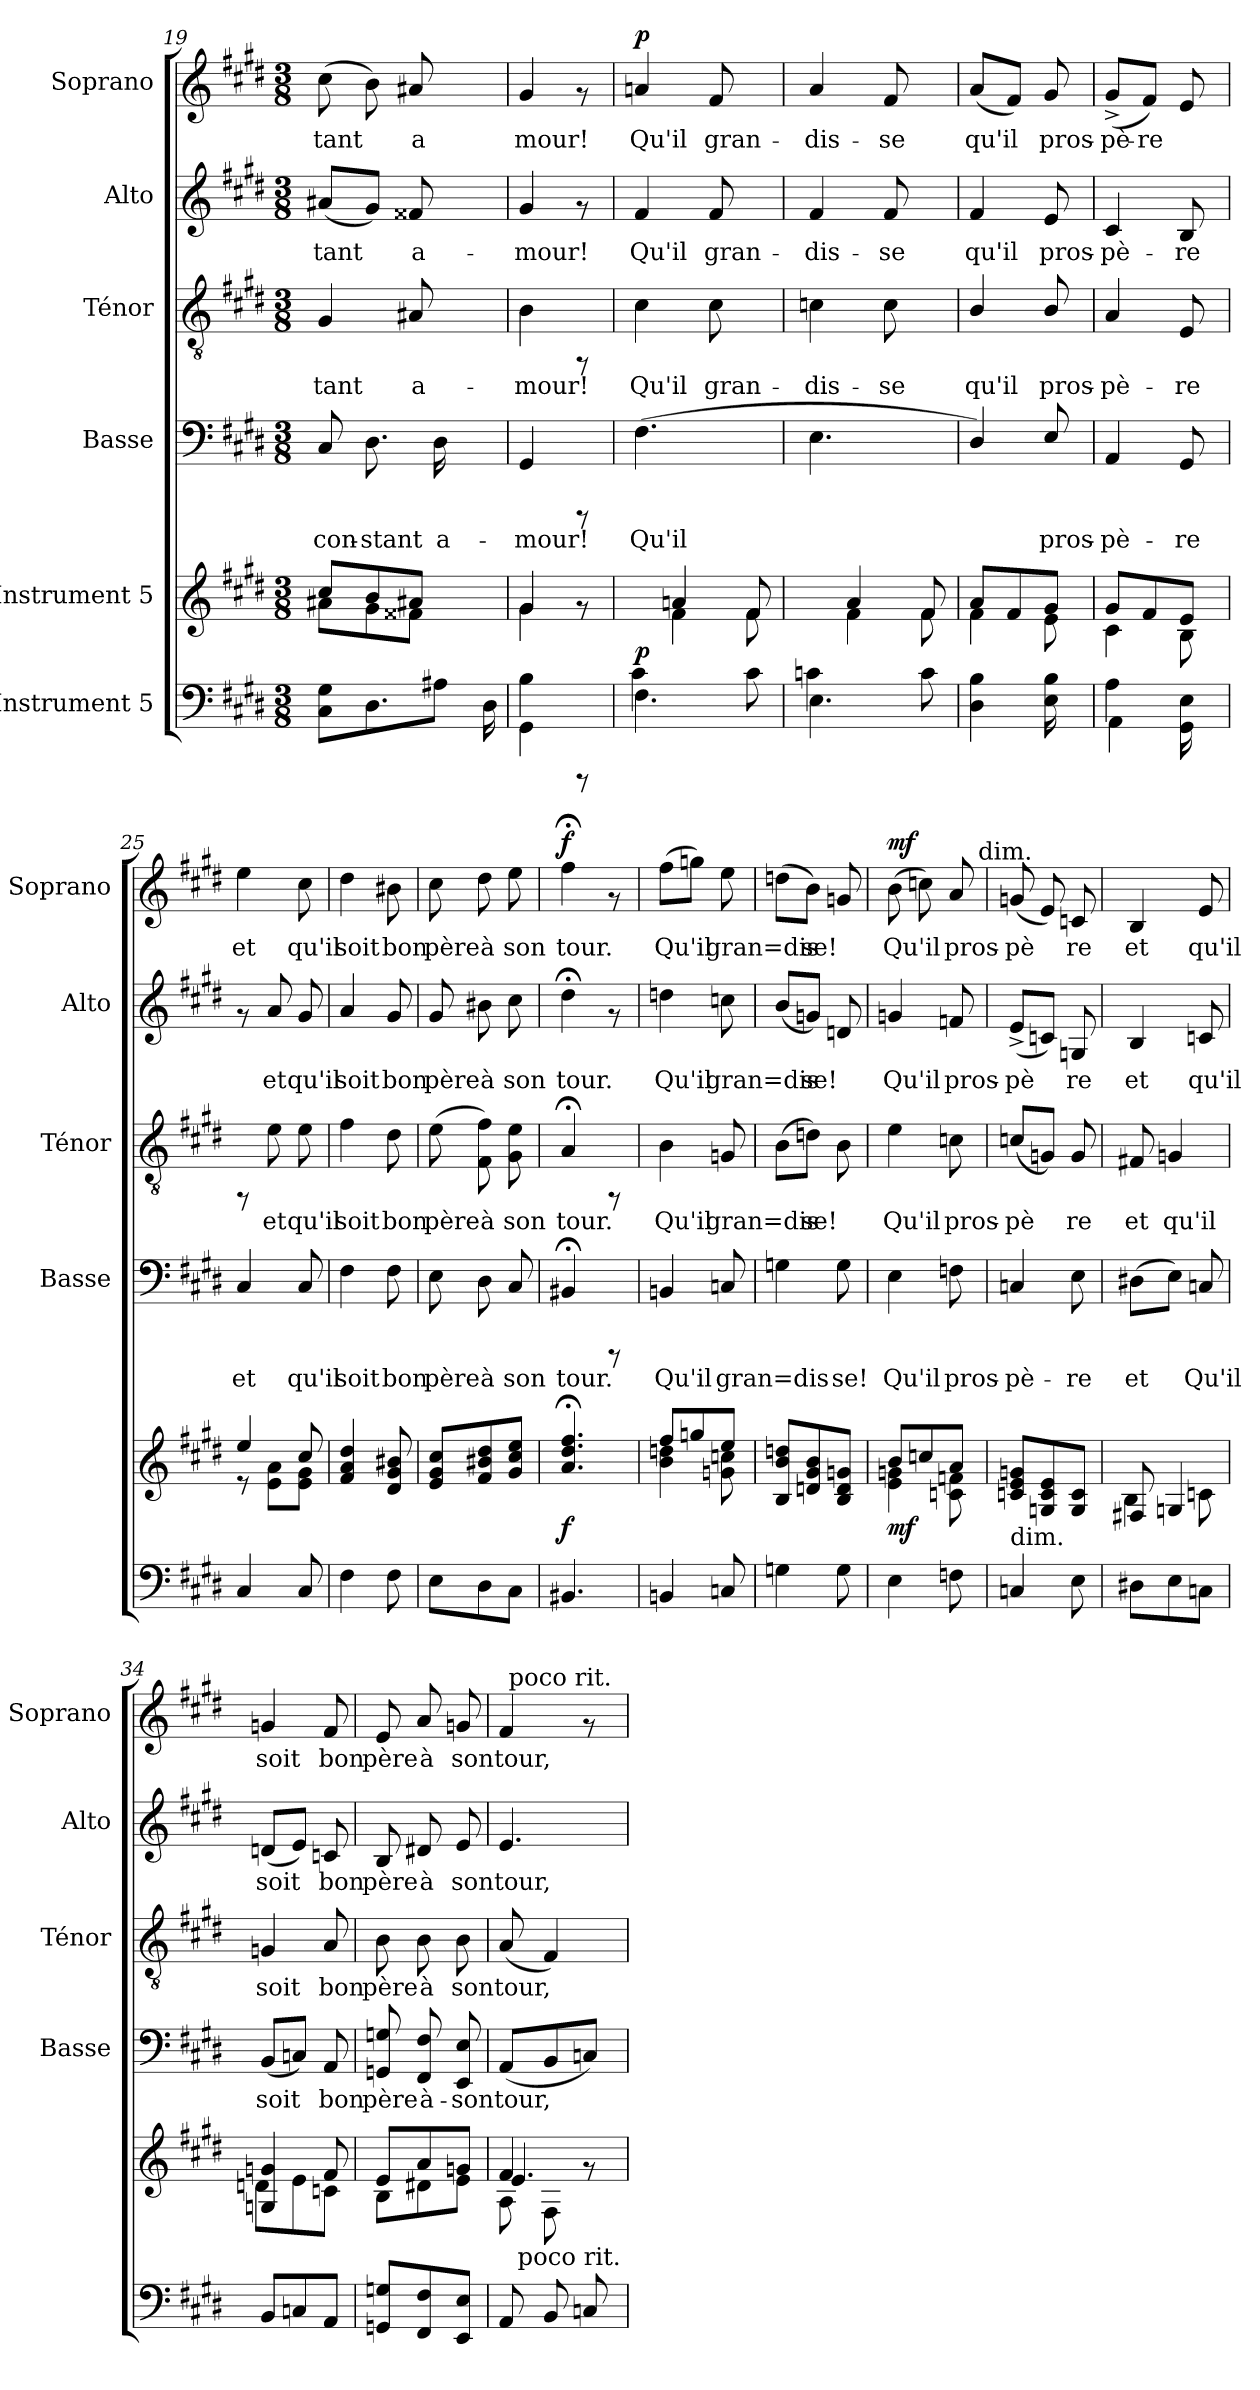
**kern	**dynam	**kern	**dynam	**kern	**text	**kern	**text	**kern	**text	**kern	**text	**dynam
*part6	*part6	*part5	*part5	*part4	*part4	*part3	*part3	*part2	*part2	*part1	*part1	*part1
*staff6	*staff6	*staff5	*staff5	*staff4	*staff4	*staff3	*staff3	*staff2	*staff2	*staff1	*staff1	*staff1
*I"Instrument 5	*	*I"Instrument 5	*	*I"Basse	*	*I"Ténor	*	*I"Alto	*	*I"Soprano	*	*
*	*	*	*	*I'Basse	*	*I'Ténor	*	*I'Alto	*	*I'Soprano	*	*
*clefF4	*	*clefG2	*	*clefF4	*	*clefGv2	*	*clefG2	*	*clefG2	*	*
*k[f#c#g#d#]	*	*k[f#c#g#d#]	*	*k[f#c#g#d#]	*	*k[f#c#g#d#]	*	*k[f#c#g#d#]	*	*k[f#c#g#d#]	*	*
*E:	*	*E:	*	*E:	*	*E:	*	*E:	*	*E:	*	*
*M3/8	*	*M3/8	*	*M3/8	*	*M3/8	*	*M3/8	*	*M3/8	*	*
=19	=19	=19	=19	=19	=19	=19	=19	=19	=19	=19	=19	=19
*	*	*^	*	*	*	*	*	*	*	*	*	*
!	!	!	!	!	!	!LO:LY:b:rj	!	!LO:LY:b:rj	!	!LO:LY:b:rj	!	!LO:LY:b:rj	!
8C#\ 8G#\L	.	8cc#/L	8a#X\L	.	8C#/	con-	4G#/	-tant	(<8a#X/L	-tant	(>8cc#\	-tant	.
!	!	!	!	!	!	!LO:LY:b:rj	!	!	!	!LO:LY:b:rj	!	!LO:LY:b:rj	!
8.D#\	.	8b/	8g#\	.	8.D#\	-stant	.	.	8g#/J)	.	8b\)	.	.
!	!	!	!	!	!	!	!	!LO:LY:b:rj	!	!LO:LY:b:rj	!	!LO:LY:b:rj	!
.	.	8a#X/J	8f##X\J	.	.	.	8A#X/	a-	8f##X/	a-	8a#X/	a	.
!	!	!	!	!	!	!LO:LY:b:rj	!	!	!	!	!	!	!
8A#X\J	.	.	.	.	16D#\	a-	.	.	.	.	.	.	.
.	.	8ryy	8ryy	.	8ryy	.	8ryy	.	8ryy	.	8ryy	.	.
16D#\	.	.	.	.	.	.	.	.	.	.	.	.	.
=20	=20	=20	=20	=20	=20	=20	=20	=20	=20	=20	=20	=20	=20
*^	*	*	*	*	*	*	*	*	*	*	*	*	*
!	!	!	!	!	!	!	!LO:LY:b:rj	!	!LO:LY:b:rj	!	!LO:LY:b:rj	!	!LO:LY:b:rj	!
4GG#\	4B\	.	4g#/	4g#\	.	4GG#/	-mour!	4B\	-mour!	4g#/	-mour!	4g#/	mour!	.
8rCCC	8ryy	.	8rf	8ryy	.	8rCCC	.	8rFF	.	8rf	.	8rf	.	.
!!LO:LB:g=z
=21	=21	=21	=21	=21	=21	=21	=21	=21	=21	=21	=21	=21	=21	=21
!	!	!LO:DY:a	!	!	!	!	!LO:LY:b:rj	!	!LO:LY:b:rj	!	!LO:LY:b:rj	!	!LO:LY:b:rj	!LO:DY:a
4.F#\	4c#\	p	8ryy	8ryy	.	(>4.F#\	Qu'il	4c#\	Qu'il	4f#/	Qu'il	4an/	Qu'il	p
.	.	.	4an/	4f#\	.	.	.	.	.	.	.	.	.	.
!	!	!	!	!	!	!	!	!	!LO:LY:b:rj	!	!LO:LY:b:rj	!	!LO:LY:b:rj	!
.	4ryy	.	.	.	.	.	.	8c#\	gran-	8f#/	gran-	8f#/	gran-	.
8c#\	.	.	8f#/	8f#\	.	8ryy	.	8ryy	.	8ryy	.	8ryy	.	.
=22	=22	=22	=22	=22	=22	=22	=22	=22	=22	=22	=22	=22	=22	=22
!	!	!	!	!	!	!	!LO:LY:b:rj	!	!LO:LY:b:rj	!	!LO:LY:b:rj	!	!LO:LY:b:rj	!
4.E\	4cn\	.	8ryy	8ryy	.	4.E\	.	4cn\	-dis-	4f#/	-dis-	4a/	-dis-	.
.	.	.	4a/	4f#\	.	.	.	.	.	.	.	.	.	.
!	!	!	!	!	!	!	!	!	!LO:LY:b:rj	!	!LO:LY:b:rj	!	!LO:LY:b:rj	!
.	4ryy	.	.	.	.	.	.	8c\	-se	8f#/	-se	8f#/	-se	.
8c\	.	.	8f#/	8f#\	.	8ryy	.	8ryy	.	8ryy	.	8ryy	.	.
*v	*v	*	*	*	*	*	*	*	*	*	*	*	*	*
=23	=23	=23	=23	=23	=23	=23	=23	=23	=23	=23	=23	=23	=23
!	!	!	!	!	!	!LO:LY:b:rj	!	!LO:LY:b:rj	!	!LO:LY:b:rj	!	!LO:LY:b:rj	!
4B\ 4D#\	.	8a/L	4f#\	.	4D#/)	.	4B/	qu'il	4f#/	qu'il	(<8a/L	qu'il	.
!	!	!	!	!	!	!	!	!	!	!	!	!LO:LY:b:rj	!
.	.	8f#/	.	.	.	.	.	.	.	.	8f#/J)	.	.
!	!	!	!	!	!	!LO:LY:b:rj	!	!LO:LY:b:rj	!	!LO:LY:b:rj	!	!LO:LY:b:rj	!
16B\ 16E\	.	8g#/J	8e\	.	8E/	pros-	8B/	pros-	8e/	pros-	8g#/	pros-	.
16ryy	.	.	.	.	.	.	.	.	.	.	.	.	.
=24	=24	=24	=24	=24	=24	=24	=24	=24	=24	=24	=24	=24	=24
*^	*	*	*	*	*	*	*	*	*	*	*	*	*
!	!	!	!	!	!	!	!LO:LY:b:rj	!	!LO:LY:b:rj	!	!LO:LY:b:rj	!	!LO:LY:b:rj	!
4A\	4AA\	.	8g#/L	4c#\	.	4AA/	-pè-	4A/	-pè-	4c#/	-pè-	(<8g#^>/L	-pè-	.
!	!	!	!	!	!	!	!	!	!	!	!	!	!LO:LY:b:rj	!
.	.	.	8f#/	.	.	.	.	.	.	.	.	8f#/J)	-re	.
!	!	!	!	!	!	!	!LO:LY:b:rj	!	!LO:LY:b:rj	!	!LO:LY:b:rj	!	!LO:LY:b:rj	!
16E\ 16GG#\	16ryy	.	8e/J	8B\	.	8GG#/	-re	8E/	-re	8B/	-re	8e/	.	.
16ryy	16ryy	.	.	.	.	.	.	.	.	.	.	.	.	.
=25	=25	=25	=25	=25	=25	=25	=25	=25	=25	=25	=25	=25	=25	=25
!	!	!	!	!	!	!	!LO:LY:b:rj	!	!	!	!	!	!LO:LY:b:rj	!
*v	*v	*	*	*	*	*	*	*	*	*	*	*	*	*
4C#/	.	4ee/	8re	.	4C#/	et	8rFF	.	8rf	.	4ee\	et	.
!	!	!	!	!	!	!	!	!LO:LY:b:rj	!	!LO:LY:b:rj	!	!	!
.	.	.	8e\ 8a\L	.	.	.	8e\	et	8a/	et	.	.	.
!	!	!	!	!	!	!LO:LY:b:rj	!	!LO:LY:b:rj	!	!LO:LY:b:rj	!	!LO:LY:b:rj	!
8C#/	.	8cc#/	8e\ 8g#\J	.	8C#/	qu'il	8e\	qu'il	8g#/	qu'il	8cc#\	qu'il	.
=26	=26	=26	=26	=26	=26	=26	=26	=26	=26	=26	=26	=26	=26
!	!	!	!	!	!	!LO:LY:b:rj	!	!LO:LY:b:rj	!	!LO:LY:b:rj	!	!LO:LY:b:rj	!
*	*	*v	*v	*	*	*	*	*	*	*	*	*	*
4F#\	.	4a/ 4f#/ 4dd#/	.	4F#\	soit	4f#\	soit	4a/	soit	4dd#\	soit	.
!	!	!	!	!	!LO:LY:b:rj	!	!LO:LY:b:rj	!	!LO:LY:b:rj	!	!LO:LY:b:rj	!
8F#\	.	8g#/ 8d#/ 8b#X/	.	8F#\	bon	8d#\	bon	8g#/	bon	8b#X\	bon	.
=27	=27	=27	=27	=27	=27	=27	=27	=27	=27	=27	=27	=27
!	!	!	!	!	!LO:LY:b:rj	!	!LO:LY:b:rj	!	!LO:LY:b:rj	!	!LO:LY:b:rj	!
8E\L	.	8g#/ 8e/ 8cc#/L	.	8E\	père	(>8e\	père	8g#/	père	8cc#\	père	.
!	!	!	!	!	!LO:LY:b:rj	!	!LO:LY:b:rj	!	!LO:LY:b:rj	!	!LO:LY:b:rj	!
8D#\	.	8b#X/ 8f#/ 8dd#/	.	8D#\	à	8f#\ 8F#\)	à	8b#X\	à	8dd#\	à	.
!	!	!	!	!	!LO:LY:b:rj	!	!LO:LY:b:rj	!	!LO:LY:b:rj	!	!LO:LY:b:rj	!
8C#\J	.	8ee/ 8g#/ 8cc#/J	.	8C#/	son	8e\ 8G#\	son	8cc#\	son	8ee\	son	.
=28	=28	=28	=28	=28	=28	=28	=28	=28	=28	=28	=28	=28
!	!	!	!LO:DY:b	!	!LO:LY:b:rj	!	!LO:LY:b:rj	!	!LO:LY:b:rj	!	!LO:LY:b:rj	!LO:DY:a
4.BB#X/	.	4.dd#/;< 4.a/;< 4.ff#/;<	f	4BB#X;</	tour.	4A;</	tour.	4dd#;<\	tour.	4ff#;<\	tour.	f
.	.	.	.	8rCCC	.	8rFF	.	8rf	.	8rf	.	.
!!LO:PB:g=z
=29	=29	=29	=29	=29	=29	=29	=29	=29	=29	=29	=29	=29
*	*	*^	*	*	*	*	*	*	*	*	*	*
!	!	!	!	!	!	!LO:LY:b:rj	!	!LO:LY:b:rj	!	!LO:LY:b:rj	!	!LO:LY:b:rj	!
4BBn/	.	8ff#/L	4b\ 4ddn\	.	4BBn/	Qu'il	4B\	Qu'il	4ddn\	Qu'il	(>8ff#\L	Qu'il	.
!	!	!	!	!	!	!	!	!	!	!	!	!LO:LY:b:rj	!
.	.	8ggn/	.	.	.	.	.	.	.	.	8ggn\J)	.	.
!	!	!	!	!	!	!LO:LY:b:rj	!	!LO:LY:b:rj	!	!LO:LY:b:rj	!	!LO:LY:b:rj	!
8Cn/	.	8ee/J	8gn\ 8ccn\	.	8Cn/	gran=dis-	8Gn/	gran=dis-	8ccn\	gran=dis-	8ee\	gran=dis-	.
=30	=30	=30	=30	=30	=30	=30	=30	=30	=30	=30	=30	=30	=30
!	!	!	!	!	!	!LO:LY:b:rj	!	!LO:LY:b:rj	!	!LO:LY:b:rj	!	!LO:LY:b:rj	!
*	*	*v	*v	*	*	*	*	*	*	*	*	*	*
4Gn\	.	8b/ 8B/ 8ddn/L	.	4Gn\	--	(>8B\L	--	(<8b/L	--	(>8ddn\L	--	.
!	!	!	!	!	!	!	!LO:LY:b:rj	!	!LO:LY:b:rj	!	!LO:LY:b:rj	!
.	.	8g#/ 8dn/ 8b/	.	.	.	8dn\J)	-se!	8gn/J)	-se!	8b\J)	-se!	.
!	!	!	!	!	!LO:LY:b:rj	!	!LO:LY:b:rj	!	!LO:LY:b:rj	!	!LO:LY:b:rj	!
8G\	.	8gn/ 8B/ 8d/J	.	8G\	-se!	8B\	.	8dn/	.	8gn/	.	.
=31	=31	=31	=31	=31	=31	=31	=31	=31	=31	=31	=31	=31
*	*	*^	*	*	*	*	*	*	*	*	*	*
!	!	!	!	!LO:DY:b	!	!LO:LY:b:rj	!	!LO:LY:b:rj	!	!LO:LY:b:rj	!	!LO:LY:b:rj	!LO:DY:a
*	*	*	*	*	*	*	*	*	*	*	*^	*	*
4E\	.	8b/L	4gn\ 4e\	mf	4E\	Qu'il	4e\	Qu'il	4gn/	Qu'il	(>8b\	4ryy	Qu'il	mf
!	!	!	!	!	!	!	!	!	!	!	!	!	!LO:LY:b:rj	!
.	.	8ccn/	.	.	.	.	.	.	.	.	8ccn\)	.	.	.
!	!	!	!	!	!	!LO:LY:b:rj	!	!LO:LY:b:rj	!	!LO:LY:b:rj	!	!	!LO:LY:b:rj	!
8Fn\	.	8a/J	8cn\ 8fn\	.	8Fn\	pros-	8cn\	pros-	8fn/	pros-	8a/	16..ryy	pros-	.
!	!	!	!	!	!	!	!	!	!	!	!	!LO:TX:a:t=dim.	!	!
.	.	.	.	.	.	.	.	.	.	.	.	64ryy	.	.
=32	=32	=32	=32	=32	=32	=32	=32	=32	=32	=32	=32	=32	=32	=32
!LO:TX:a:t=dim.	!	!	!	!	!	!	!	!	!	!	!	!	!	!
!	!	!	!	!	!	!LO:LY:b:rj	!	!LO:LY:b:rj	!	!LO:LY:b:rj	!	!	!LO:LY:b:rj	!
*	*	*v	*v	*	*	*	*	*	*	*	*v	*v	*	*
4Cn/	.	8e/ 8cn/ 8gn/L	.	4Cn/	-pè-	(<8cn/L	-pè-	(<8e^>/L	-pè-	(<8gn/	-pè-	.
!	!	!	!	!	!	!	!LO:LY:b:rj	!	!LO:LY:b:rj	!	!LO:LY:b:rj	!
.	.	8c/ 8Gn/ 8e/	.	.	.	8Gn/J)	--	8cn/J)	--	8e/)	--	.
!	!	!	!	!	!LO:LY:b:rj	!	!LO:LY:b:rj	!	!LO:LY:b:rj	!	!LO:LY:b:rj	!
8E\	.	8c/ 8G/J	.	8E\	-re	8G/	-re	8Gn/	-re	8cn/	-re	.
=33	=33	=33	=33	=33	=33	=33	=33	=33	=33	=33	=33	=33
*	*	*^	*	*	*	*	*	*	*	*	*	*
!	!	!	!	!	!	!LO:LY:b:rj	!	!LO:LY:b:rj	!	!LO:LY:b:rj	!	!LO:LY:b:rj	!
8D#X\L	.	8F#X/	4B\	.	(>8D#X\L	et	8F#X/	et	4B/	et	4B/	et	.
!	!	!	!	!	!	!LO:LY:b:rj	!	!LO:LY:b:rj	!	!	!	!	!
8E\	.	4Gn/	.	.	8E\J)	.	4Gn/	qu'il	.	.	.	.	.
!	!	!	!	!	!	!LO:LY:b:rj	!	!	!	!LO:LY:b:rj	!	!LO:LY:b:rj	!
8Cn\J	.	.	8cn\	.	8Cn/	Qu'il	.	.	8cn/	qu'il	8e/	qu'il	.
=34	=34	=34	=34	=34	=34	=34	=34	=34	=34	=34	=34	=34	=34
!	!	!	!	!	!	!LO:LY:b:rj	!	!LO:LY:b:rj	!	!LO:LY:b:rj	!	!LO:LY:b:rj	!
8BB/L	.	4Gn/ 4gn/	8dn\L	.	(<8BB/L	soit	4Gn/	soit	(<8dn/L	soit	4gn/	soit	.
!	!	!	!	!	!	!LO:LY:b:rj	!	!	!	!LO:LY:b:rj	!	!	!
8Cn/	.	.	8e\	.	8Cn/J)	.	.	.	8e/J)	.	.	.	.
!	!	!	!	!	!	!LO:LY:b:rj	!	!LO:LY:b:rj	!	!LO:LY:b:rj	!	!LO:LY:b:rj	!
8AA/J	.	8f#/	8cn\J	.	8AA/	bon	8A/	bon	8cn/	bon	8f#/	bon	.
=35	=35	=35	=35	=35	=35	=35	=35	=35	=35	=35	=35	=35	=35
!	!	!	!	!	!	!LO:LY:b:rj	!	!LO:LY:b:rj	!	!LO:LY:b:rj	!	!LO:LY:b:rj	!
8GGn/ 8Gn/L	.	8e/L	8B\L	.	8Gn/ 8GGn/	père	8B\	père	8B/	père	8e/	père	.
!	!	!	!	!	!	!LO:LY:b:rj	!	!LO:LY:b:rj	!	!LO:LY:b:rj	!	!LO:LY:b:rj	!
8F#/ 8FF#/	.	8a/	8d#X\	.	8F#/ 8FF#/	à-	8B\	à	8d#X/	à	8a/	à	.
!	!	!	!	!	!	!LO:LY:b:rj	!	!LO:LY:b:rj	!	!LO:LY:b:rj	!	!LO:LY:b:rj	!
8E/ 8EE/J	.	8gn/J	8e\J	.	8E/ 8EE/	-son	8B\	son	8e/	son	8gn/	son	.
!!LO:LB:g=z
=36	=36	=36	=36	=36	=36	=36	=36	=36	=36	=36	=36	=36	=36
*	*	*	*^	*	*	*	*	*	*	*	*	*	*
!	!	!	!	!	!	!	!LO:LY:b:rj	!	!LO:LY:b:rj	!	!LO:LY:b:rj	!	!LO:LY:b:rj	!
*^	*	*	*	*	*	*	*	*	*	*	*	*^	*	*
8AA/L	32ryy	.	4f#/	8A\	4.e/	.	(<8AA/L	tour,	(<8A/	tour,	4.e/	tour,	4f#/	64ryy	tour,	.
!	!	!	!	!	!	!	!	!	!	!	!	!	!	!LO:TX:a:t=poco rit.	!	!
.	.	.	.	.	.	.	.	.	.	.	.	.	.	4ryy	.	.
!	!LO:TX:a:t=poco rit.	!	!	!	!	!	!	!	!	!	!	!	!	!	!	!
.	4ryy	.	.	.	.	.	.	.	.	.	.	.	.	.	.	.
!	!	!	!	!	!	!	!	!LO:LY:b:rj	!	!LO:LY:b:rj	!	!	!	!	!	!
8BB/L	.	.	.	8F#\L	.	.	8BB/	.	4F#/)	.	.	.	.	.	.	.
!	!	!	!	!	!	!	!	!LO:LY:b:rj	!	!	!	!	!	!	!	!
8Cn/J	.	.	8rf	8ryy	.	.	8Cn/J)	.	.	.	.	.	8rf	.	.	.
.	.	.	.	.	.	.	.	.	.	.	.	.	.	16..ryy	.	.
.	16.ryy	.	.	.	.	.	.	.	.	.	.	.	.	.	.	.
*v	*v	*	*	*	*	*	*	*	*	*	*	*	*v	*v	*	*
*	*	*v	*v	*v	*	*	*	*	*	*	*	*	*	*
=	=	=	=	=	=	=	=	=	=	=	=	=
*-	*-	*-	*-	*-	*-	*-	*-	*-	*-	*-	*-	*-
